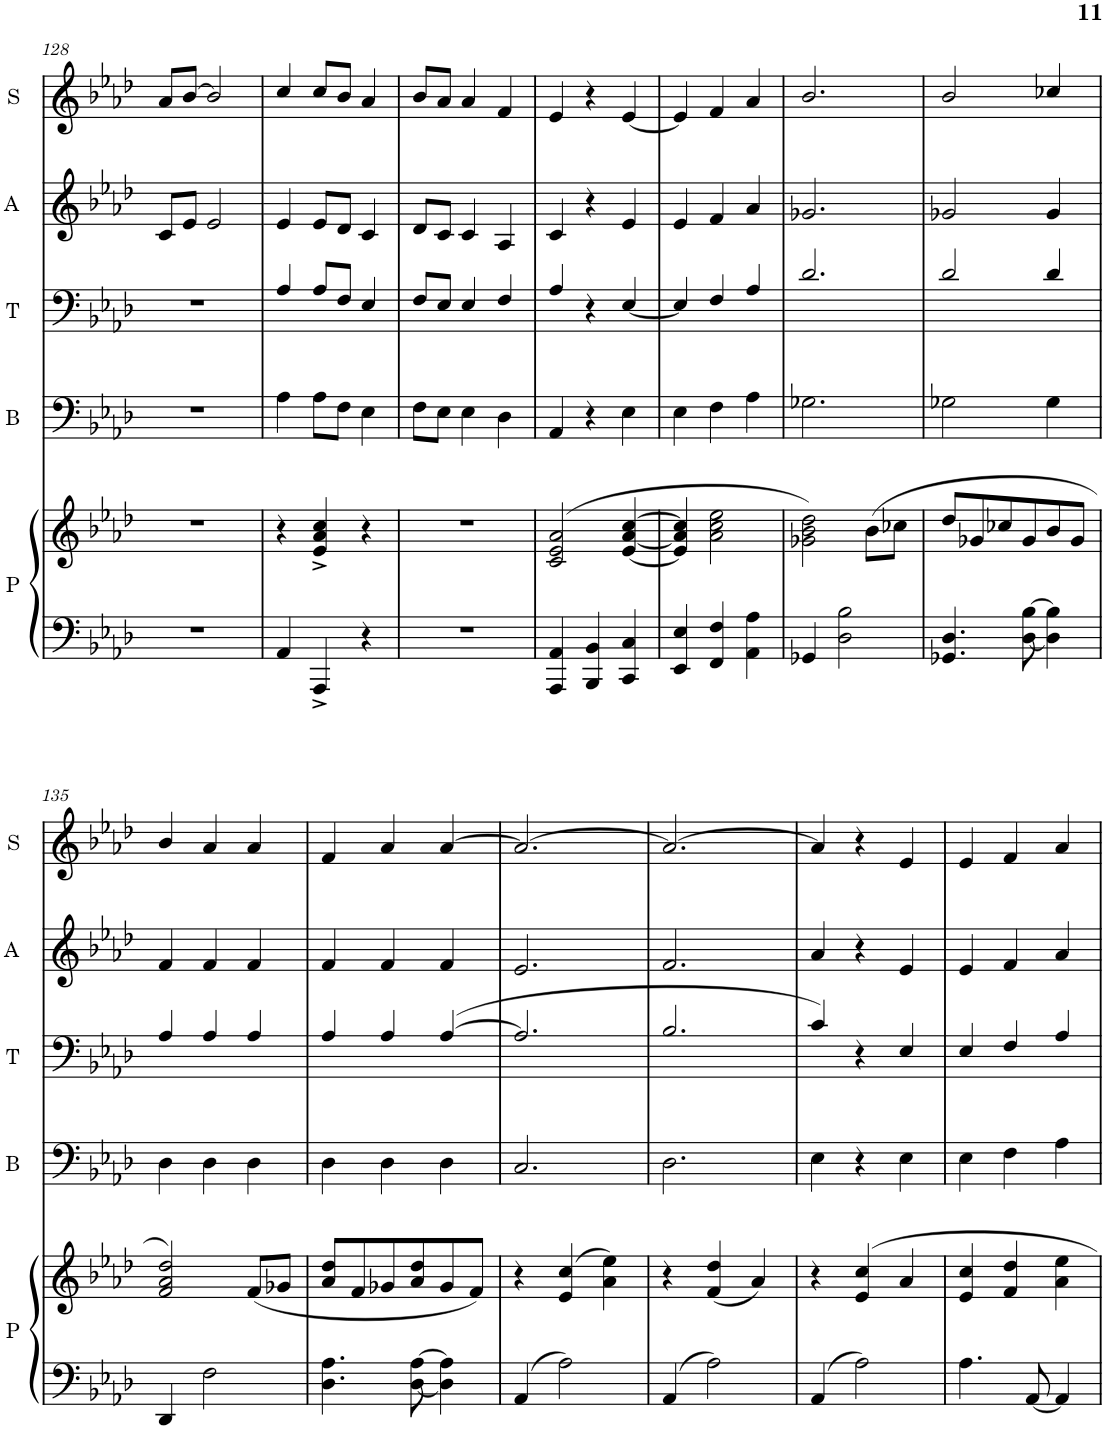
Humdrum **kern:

**kern	**kern	**kern	**kern	**kern	**kern
*part5	*part5	*part4	*part3	*part2	*part1
*staff6	*staff5	*staff4	*staff3	*staff2	*staff1
*I"Piano	*	*I"B	*I"T	*I"A	*I"S
*I'P	*	*I'B	*I'T	*I'A	*I'S
!!LO:PB:g=z
*clefF4	*clefG2	*clefF4	*clefF4	*clefG2	*clefG2
*k[b-e-a-d-]	*k[b-e-a-d-]	*k[b-e-a-d-]	*k[b-e-a-d-]	*k[b-e-a-d-]	*k[b-e-a-d-]
*M3/4	*M3/4	*M3/4	*M3/4	*M3/4	*M3/4
=128	=128	=128	=128	=128	=128
2.r	2.r	2.r	2.r	8c/L	8a-/L
.	.	.	.	8e-/J	[>8b-/J
.	.	.	.	2e-/	2b-/]
=129	=129	=129	=129	=129	=129
4AA-/	4r	4A-\	4A-/	4e-/	4cc/
4AAA-^</	4e-/^< 4a-/^< 4cc/^<	8A-\L	8A-/L	8e-/L	8cc/L
.	.	8F\J	8F/J	8d-/J	8b-/J
4r	4r	4E-\	4E-/	4c/	4a-/
=130	=130	=130	=130	=130	=130
2.r	2.r	8F\L	8F/L	8d-/L	8b-/L
.	.	8E-\J	8E-/J	8c/J	8a-/J
.	.	4E-\	4E-/	4c/	4a-/
.	.	4D-\	4F/	4A-/	4f/
=131	=131	=131	=131	=131	=131
4AAA-/ 4AA-/	(>2c/ 2e-/ 2a-/	4AA-/	4A-/	4c/	4e-/
4BBB-/ 4BB-/	.	4r	4r	4r	4r
4CC/ 4C/	[<4e-/ [<4a-/ [>4cc/	4E-\	[<4E-/	4e-/	[<4e-/
=132	=132	=132	=132	=132	=132
4EE-/ 4E-/	4e-/] 4a-/] 4cc/]	4E-\	4E-/]	4e-/	4e-/]
4FF/ 4F/	2a-\ 2cc\ 2ee-\	4F\	4F/	4f/	4f/
4AA-\ 4A-\	.	4A-\	4A-/	4a-/	4a-/
=133	=133	=133	=133	=133	=133
4GG-X/	2g-X\ 2b-\ 2dd-\)	2.G-X\	2.d-/	2.g-X/	2.b-/
2D-\ 2B-\	.	.	.	.	.
.	(>8b-\L	.	.	.	.
.	8cc-X\J	.	.	.	.
=134	=134	=134	=134	=134	=134
4.GG-X/ 4.D-/	8dd-/L	2G-X\	2d-/	2g-X/	2b-/
.	8g-X/	.	.	.	.
.	8cc-X/	.	.	.	.
[<8D-\ [>8B-\	8g-/	.	.	.	.
4D-\] 4B-\]	8b-/	4G-\	4d-/	4g-/	4cc-X/
.	8g-/J	.	.	.	.
!!LO:LB:g=z
=135	=135	=135	=135	=135	=135
4DD-/	2f/ 2a-/ 2dd-/)	4D-\	4A-/	4f/	4b-/
2F\	.	4D-\	4A-/	4f/	4a-/
.	(<8f/L	4D-\	4A-/	4f/	4a-/
.	8g-X/J	.	.	.	.
=136	=136	=136	=136	=136	=136
4.D-\ 4.A-\	8a-/ 8dd-/L	4D-\	4A-/	4f/	4f/
.	8f/	.	.	.	.
.	8g-X/	4D-\	4A-/	4f/	4a-/
[<8D-\ [>8A-\	8a-/ 8dd-/	.	.	.	.
4D-\] 4A-\]	8g-/	4D-\	(>[>4A-/	4f/	[>4a-/
.	8f/J)	.	.	.	.
=137	=137	=137	=137	=137	=137
4AA-/	4r	2.C/	2.A-/]	2.e-/	2.a-/_
2A-\	(>4e-/ 4cc/	.	.	.	.
.	4a-\ 4ee-\)	.	.	.	.
=138	=138	=138	=138	=138	=138
4AA-/	4r	2.D-\	2.B-/	2.f/	2.a-/_
2A-\	(<4f/ 4dd-/	.	.	.	.
.	4a-/)	.	.	.	.
=139	=139	=139	=139	=139	=139
4AA-/	4r	4E-\	4c/)	4a-/	4a-/]
2A-\	4e-/ 4cc/	4r	4r	4r	4r
.	4a-/	4E-\	4E-/	4e-/	4e-/
=140	=140	=140	=140	=140	=140
4.A-\	4e-/ 4cc/	4E-\	4E-/	4e-/	4e-/
.	4f/ 4dd-/	4F\	4F/	4f/	4f/
[<8AA-/	.	.	.	.	.
4AA-/]	4a-\ 4ee-\	4A-\	4A-/	4a-/	4a-/
=	=	=	=	=	=
*-	*-	*-	*-	*-	*-
